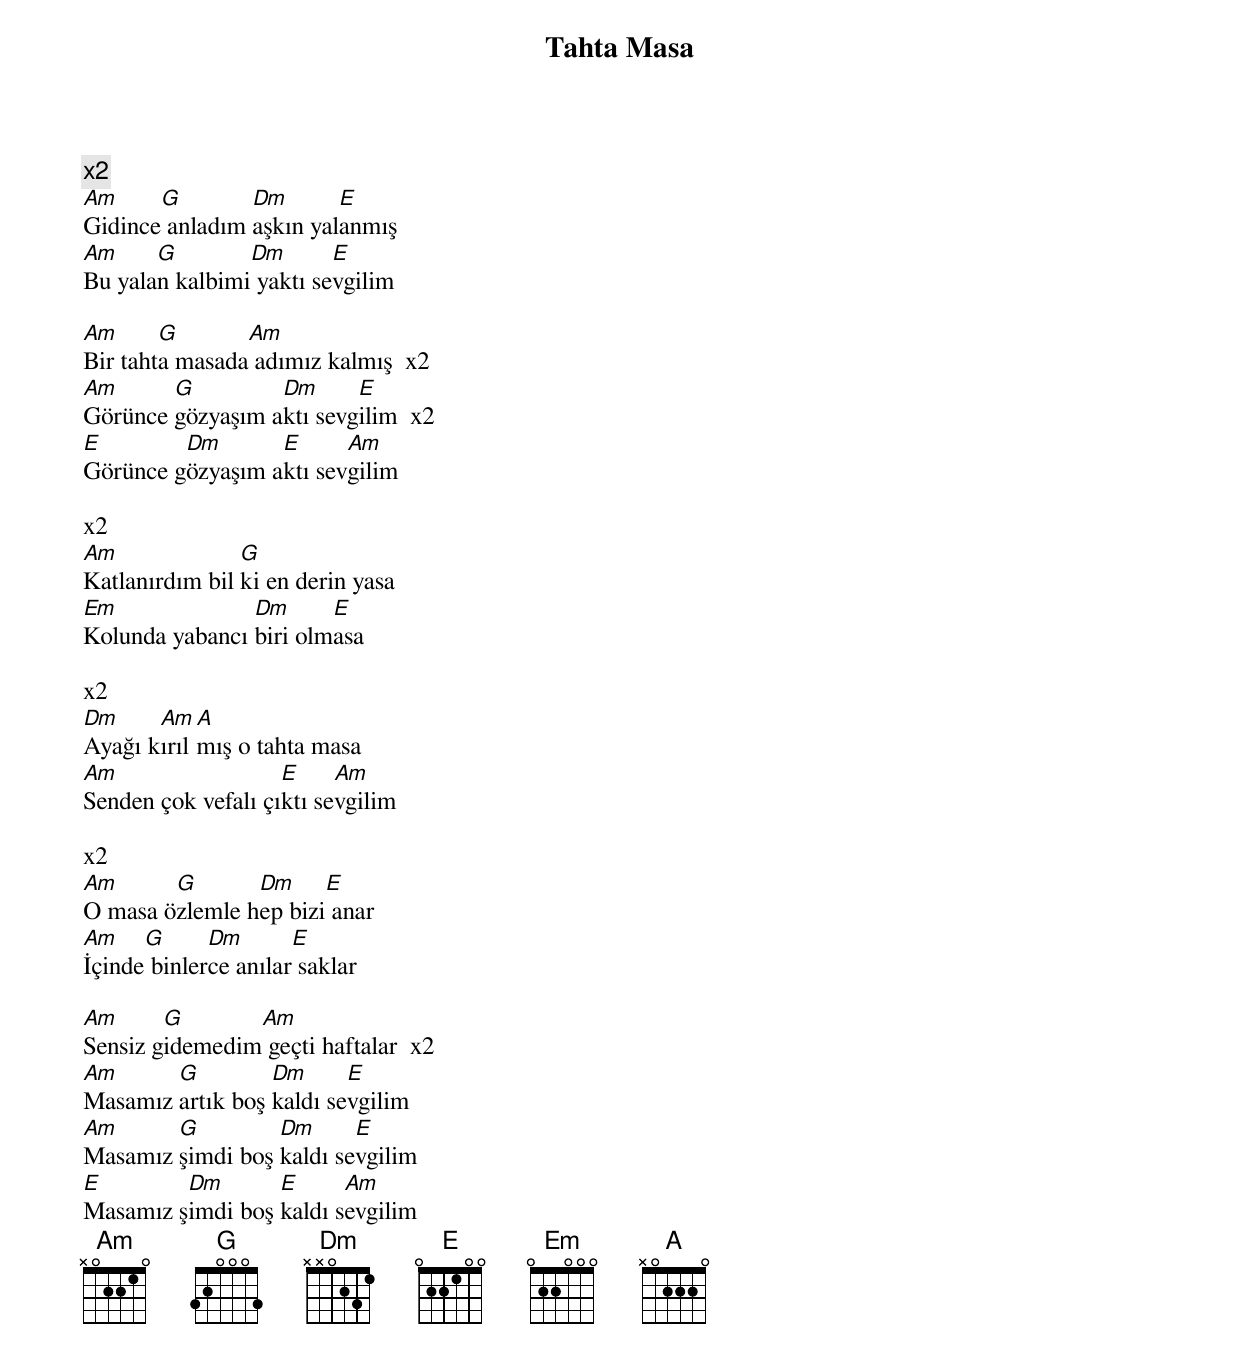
{title: Tahta Masa}
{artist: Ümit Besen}

x2
Am     G        Dm       E
Gidince anladım aşkın yalanmış
Am     G        Dm       E
Bu yalan kalbimi yaktı sevgilim

Am      G       Am
Bir tahta masada adımız kalmış  x2
Am      G         Dm      E
Görünce gözyaşım aktı sevgilim  x2
E        Dm       E      Am
Görünce gözyaşım aktı sevgilim

x2
Am              G
Katlanırdım bil ki en derin yasa
Em              Dm      E
Kolunda yabancı biri olmasa

x2
Dm     Am  A
Ayağı kırılmış o tahta masa
Am                  E     Am
Senden çok vefalı çıktı sevgilim

x2
Am      G       Dm     E
O masa özlemle hep bizi anar
Am    G      Dm       E
İçinde binlerce anılar saklar

Am      G       Am
Sensiz gidemedim geçti haftalar  x2
Am      G         Dm      E
Masamız artık boş kaldı sevgilim
Am      G         Dm      E
Masamız şimdi boş kaldı sevgilim
E        Dm       E      Am
Masamız şimdi boş kaldı sevgilim
